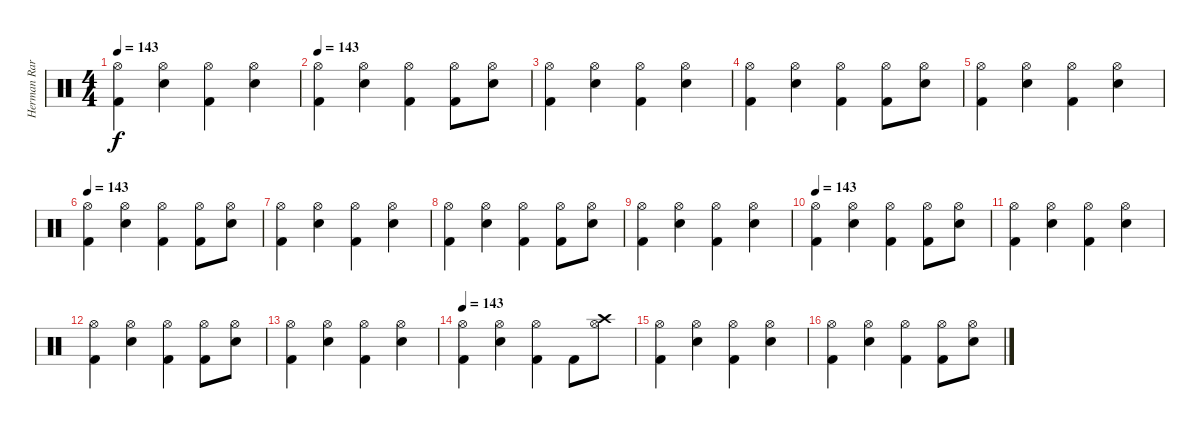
\track ("Herman Rarebell" "Herman Rar") {instrument percussion}
\staff {score}
\articulation defaults
\ts (4 4)
\tempo 143
\clef neutral
\ks c
("Kick (hit) 2" "Hi-Hat (open)").4{dy f} ("Snare (hit) 2" "Hi-Hat (open)").4 ("Kick (hit) 2" "Hi-Hat (open)").4 ("Snare (hit) 2" "Hi-Hat (open)").4 |
\tempo 143
("Kick (hit) 2" "Hi-Hat (open)").4 ("Snare (hit) 2" "Hi-Hat (open)").4 ("Kick (hit) 2" "Hi-Hat (open)").4 ("Kick (hit) 2" "Hi-Hat (open)").8 ("Snare (hit) 2" "Hi-Hat (open)").8 |
("Kick (hit) 2" "Hi-Hat (open)").4 ("Snare (hit) 2" "Hi-Hat (open)").4 ("Kick (hit) 2" "Hi-Hat (open)").4 ("Snare (hit) 2" "Hi-Hat (open)").4 |
("Kick (hit) 2" "Hi-Hat (open)").4 ("Snare (hit) 2" "Hi-Hat (open)").4 ("Kick (hit) 2" "Hi-Hat (open)").4 ("Kick (hit) 2" "Hi-Hat (open)").8 ("Snare (hit) 2" "Hi-Hat (open)").8 |
("Kick (hit) 2" "Hi-Hat (open)").4 ("Snare (hit) 2" "Hi-Hat (open)").4 ("Kick (hit) 2" "Hi-Hat (open)").4 ("Snare (hit) 2" "Hi-Hat (open)").4 |
\tempo 143
("Kick (hit) 2" "Hi-Hat (open)").4 ("Snare (hit) 2" "Hi-Hat (open)").4 ("Kick (hit) 2" "Hi-Hat (open)").4 ("Kick (hit) 2" "Hi-Hat (open)").8 ("Snare (hit) 2" "Hi-Hat (open)").8 |
("Kick (hit) 2" "Hi-Hat (open)").4 ("Snare (hit) 2" "Hi-Hat (open)").4 ("Kick (hit) 2" "Hi-Hat (open)").4 ("Snare (hit) 2" "Hi-Hat (open)").4 |
("Kick (hit) 2" "Hi-Hat (open)").4 ("Snare (hit) 2" "Hi-Hat (open)").4 ("Kick (hit) 2" "Hi-Hat (open)").4 ("Kick (hit) 2" "Hi-Hat (open)").8 ("Snare (hit) 2" "Hi-Hat (open)").8 |
("Kick (hit) 2" "Hi-Hat (open)").4 ("Snare (hit) 2" "Hi-Hat (open)").4 ("Kick (hit) 2" "Hi-Hat (open)").4 ("Snare (hit) 2" "Hi-Hat (open)").4 |
\tempo 143
("Kick (hit) 2" "Hi-Hat (open)").4 ("Snare (hit) 2" "Hi-Hat (open)").4 ("Kick (hit) 2" "Hi-Hat (open)").4 ("Kick (hit) 2" "Hi-Hat (open)").8 ("Snare (hit) 2" "Hi-Hat (open)").8 |
("Kick (hit) 2" "Hi-Hat (open)").4 ("Snare (hit) 2" "Hi-Hat (open)").4 ("Kick (hit) 2" "Hi-Hat (open)").4 ("Snare (hit) 2" "Hi-Hat (open)").4 |
("Kick (hit) 2" "Hi-Hat (open)").4 ("Snare (hit) 2" "Hi-Hat (open)").4 ("Kick (hit) 2" "Hi-Hat (open)").4 ("Kick (hit) 2" "Hi-Hat (open)").8 ("Snare (hit) 2" "Hi-Hat (open)").8 |
("Kick (hit) 2" "Hi-Hat (open)").4 ("Snare (hit) 2" "Hi-Hat (open)").4 ("Kick (hit) 2" "Hi-Hat (open)").4 ("Snare (hit) 2" "Hi-Hat (open)").4 |
\tempo 143
("Kick (hit) 2" "Hi-Hat (open)").4{volume 0} ("Snare (hit) 2" "Hi-Hat (open)").4 ("Kick (hit) 2" "Hi-Hat (open)").4 "Kick (hit) 2".8 ("Crash high (hit)" "Hi-Hat (open)").8 |
("Kick (hit) 2" "Hi-Hat (open)").4 ("Snare (hit) 2" "Hi-Hat (open)").4 ("Kick (hit) 2" "Hi-Hat (open)").4 ("Snare (hit) 2" "Hi-Hat (open)").4 |
("Kick (hit) 2" "Hi-Hat (open)").4 ("Snare (hit) 2" "Hi-Hat (open)").4 ("Kick (hit) 2" "Hi-Hat (open)").4 ("Kick (hit) 2" "Hi-Hat (open)").8 ("Snare (hit) 2" "Hi-Hat (open)").8
